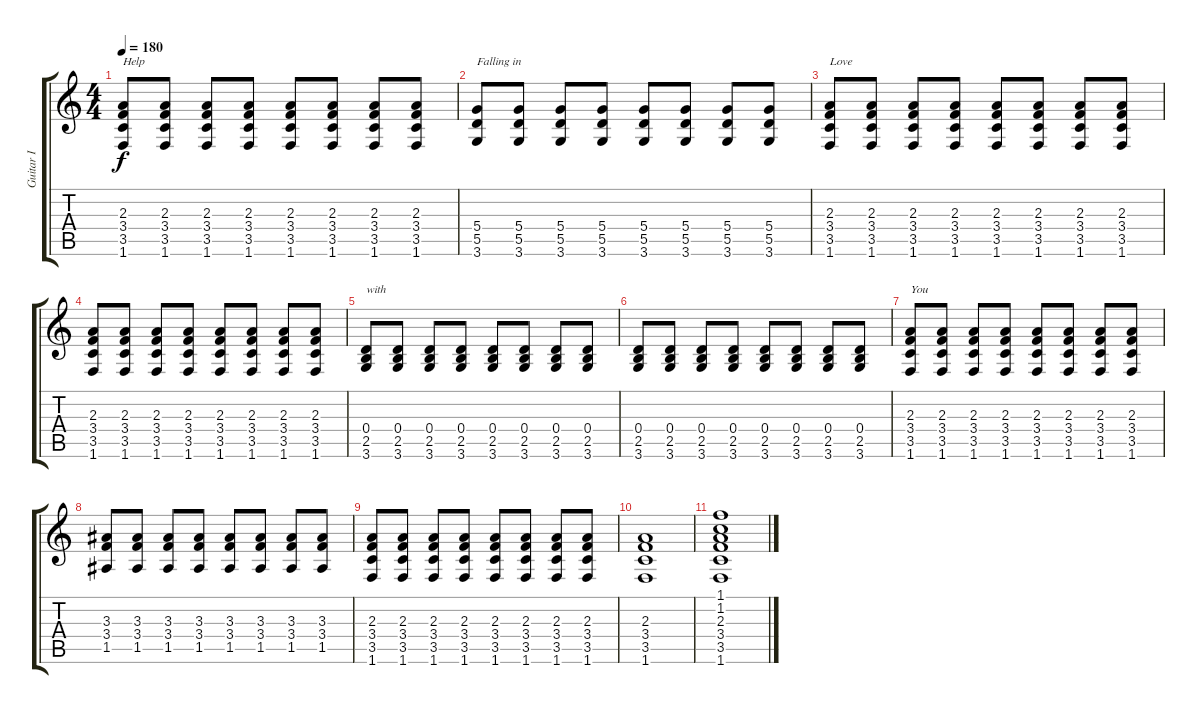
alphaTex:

\track ("Guitar I" "Guitar I") {instrument acousticguitarsteel}
\staff {score tabs}
\tuning (E4 B3 G3 D3 A2 E2) {hide}
\ts (4 4)
\tempo 180
\clef g2
\ks c
(2.3 3.4 3.5 1.6).8{txt "Help" dy f} (2.3 3.4 3.5 1.6).8 (2.3 3.4 3.5 1.6).8 (2.3 3.4 3.5 1.6).8 (2.3 3.4 3.5 1.6).8 (2.3 3.4 3.5 1.6).8 (2.3 3.4 3.5 1.6).8 (2.3 3.4 3.5 1.6).8 |
(5.4 5.5 3.6).8{txt "Falling in "} (5.4 5.5 3.6).8 (5.4 5.5 3.6).8 (5.4 5.5 3.6).8 (5.4 5.5 3.6).8 (5.4 5.5 3.6).8 (5.4 5.5 3.6).8 (5.4 5.5 3.6).8 |
(2.3 3.4 3.5 1.6).8{txt "Love"} (2.3 3.4 3.5 1.6).8 (2.3 3.4 3.5 1.6).8 (2.3 3.4 3.5 1.6).8 (2.3 3.4 3.5 1.6).8 (2.3 3.4 3.5 1.6).8 (2.3 3.4 3.5 1.6).8 (2.3 3.4 3.5 1.6).8 |
(2.3 3.4 3.5 1.6).8 (2.3 3.4 3.5 1.6).8 (2.3 3.4 3.5 1.6).8 (2.3 3.4 3.5 1.6).8 (2.3 3.4 3.5 1.6).8 (2.3 3.4 3.5 1.6).8 (2.3 3.4 3.5 1.6).8 (2.3 3.4 3.5 1.6).8 |
(0.4 2.5 3.6).8{txt "with"} (0.4 2.5 3.6).8 (0.4 2.5 3.6).8 (0.4 2.5 3.6).8 (0.4 2.5 3.6).8 (0.4 2.5 3.6).8 (0.4 2.5 3.6).8 (0.4 2.5 3.6).8 |
(0.4 2.5 3.6).8 (0.4 2.5 3.6).8 (0.4 2.5 3.6).8 (0.4 2.5 3.6).8 (0.4 2.5 3.6).8 (0.4 2.5 3.6).8 (0.4 2.5 3.6).8 (0.4 2.5 3.6).8 |
(2.3 3.4 3.5 1.6).8{txt "You"} (2.3 3.4 3.5 1.6).8 (2.3 3.4 3.5 1.6).8 (2.3 3.4 3.5 1.6).8 (2.3 3.4 3.5 1.6).8 (2.3 3.4 3.5 1.6).8 (2.3 3.4 3.5 1.6).8 (2.3 3.4 3.5 1.6).8 |
(3.3 3.4 1.5).8 (3.3 3.4 1.5).8 (3.3 3.4 1.5).8 (3.3 3.4 1.5).8 (3.3 3.4 1.5).8 (3.3 3.4 1.5).8 (3.3 3.4 1.5).8 (3.3 3.4 1.5).8 |
(2.3 3.4 3.5 1.6).8 (2.3 3.4 3.5 1.6).8 (2.3 3.4 3.5 1.6).8 (2.3 3.4 3.5 1.6).8 (2.3 3.4 3.5 1.6).8 (2.3 3.4 3.5 1.6).8 (2.3 3.4 3.5 1.6).8 (2.3 3.4 3.5 1.6).8 |
(2.3 3.4 3.5 1.6).1 |
(1.1 1.2 2.3 3.4 3.5 1.6).1
